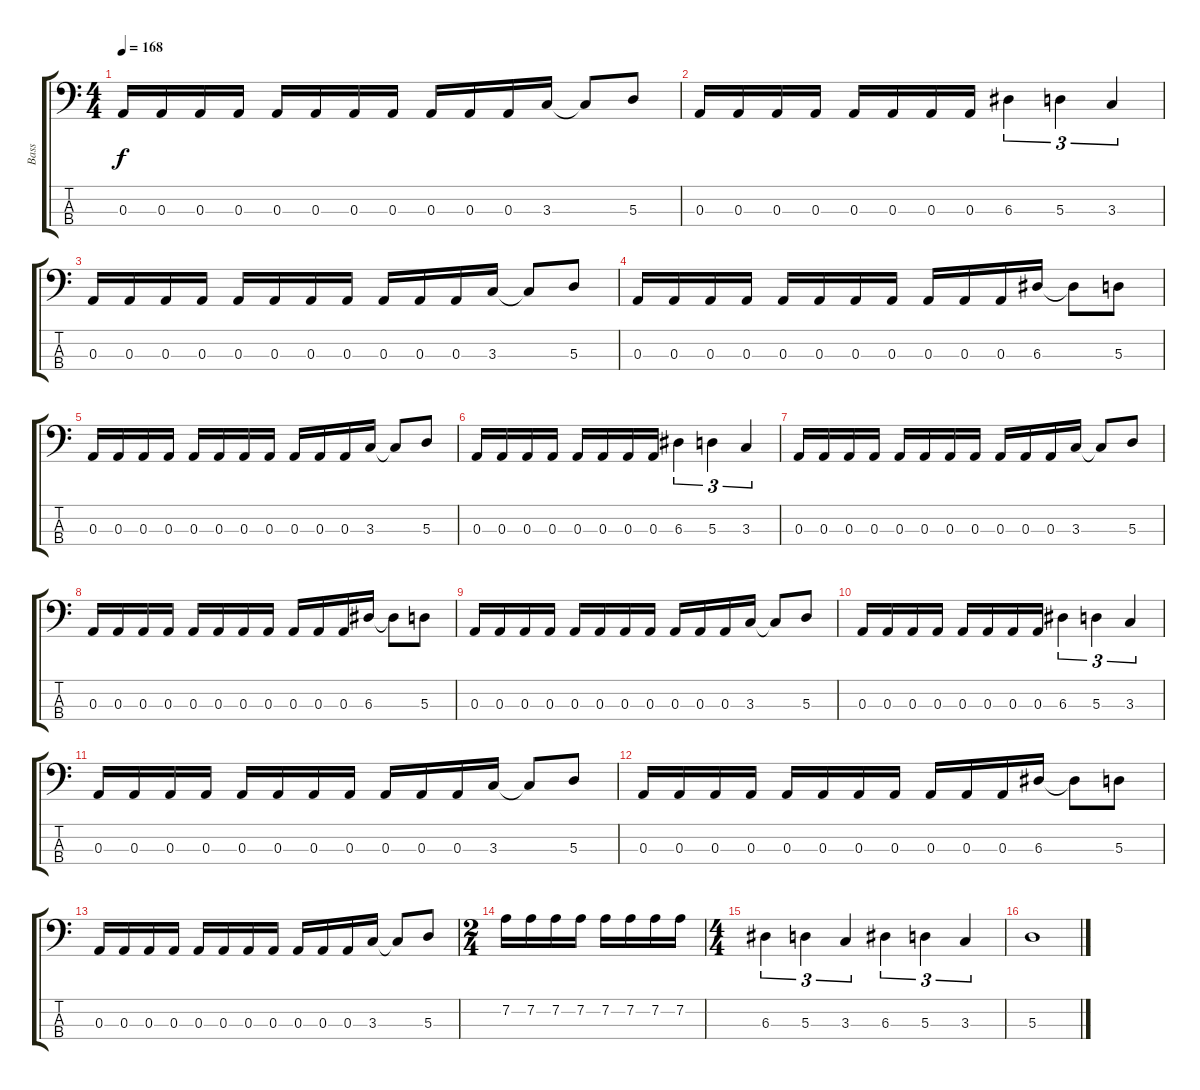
\track ("Bass" "Bass") {instrument electricbasspick}
\staff {score tabs}
\tuning (G2 D2 A1 E1) {hide}
\ts (4 4)
\tempo 168
\clef f4
\ks c
0.3.16{dy f} 0.3.16 0.3.16 0.3.16 0.3.16 0.3.16 0.3.16 0.3.16 0.3.16 0.3.16 0.3.16 3.3.16 3.3{t}.8 5.3.8 |
0.3.16 0.3.16 0.3.16 0.3.16 0.3.16 0.3.16 0.3.16 0.3.16 6.3.4{tu (3 2)} 5.3.4{tu (3 2)} 3.3.4{tu (3 2)} |
0.3.16 0.3.16 0.3.16 0.3.16 0.3.16 0.3.16 0.3.16 0.3.16 0.3.16 0.3.16 0.3.16 3.3.16 3.3{t}.8 5.3.8 |
0.3.16 0.3.16 0.3.16 0.3.16 0.3.16 0.3.16 0.3.16 0.3.16 0.3.16 0.3.16 0.3.16 6.3.16 6.3{t}.8 5.3.8 |
0.3.16 0.3.16 0.3.16 0.3.16 0.3.16 0.3.16 0.3.16 0.3.16 0.3.16 0.3.16 0.3.16 3.3.16 3.3{t}.8 5.3.8 |
0.3.16 0.3.16 0.3.16 0.3.16 0.3.16 0.3.16 0.3.16 0.3.16 6.3.4{tu (3 2)} 5.3.4{tu (3 2)} 3.3.4{tu (3 2)} |
0.3.16 0.3.16 0.3.16 0.3.16 0.3.16 0.3.16 0.3.16 0.3.16 0.3.16 0.3.16 0.3.16 3.3.16 3.3{t}.8 5.3.8 |
0.3.16 0.3.16 0.3.16 0.3.16 0.3.16 0.3.16 0.3.16 0.3.16 0.3.16 0.3.16 0.3.16 6.3.16 6.3{t}.8 5.3.8 |
0.3.16 0.3.16 0.3.16 0.3.16 0.3.16 0.3.16 0.3.16 0.3.16 0.3.16 0.3.16 0.3.16 3.3.16 3.3{t}.8 5.3.8 |
0.3.16 0.3.16 0.3.16 0.3.16 0.3.16 0.3.16 0.3.16 0.3.16 6.3.4{tu (3 2)} 5.3.4{tu (3 2)} 3.3.4{tu (3 2)} |
0.3.16 0.3.16 0.3.16 0.3.16 0.3.16 0.3.16 0.3.16 0.3.16 0.3.16 0.3.16 0.3.16 3.3.16 3.3{t}.8 5.3.8 |
0.3.16 0.3.16 0.3.16 0.3.16 0.3.16 0.3.16 0.3.16 0.3.16 0.3.16 0.3.16 0.3.16 6.3.16 6.3{t}.8 5.3.8 |
0.3.16 0.3.16 0.3.16 0.3.16 0.3.16 0.3.16 0.3.16 0.3.16 0.3.16 0.3.16 0.3.16 3.3.16 3.3{t}.8 5.3.8 |
\ts (2 4)
7.2.16 7.2.16 7.2.16 7.2.16 7.2.16 7.2.16 7.2.16 7.2.16 |
\ts (4 4)
6.3.4{tu (3 2)} 5.3.4{tu (3 2)} 3.3.4{tu (3 2)} 6.3.4{tu (3 2)} 5.3.4{tu (3 2)} 3.3.4{tu (3 2)} |
5.3.1
